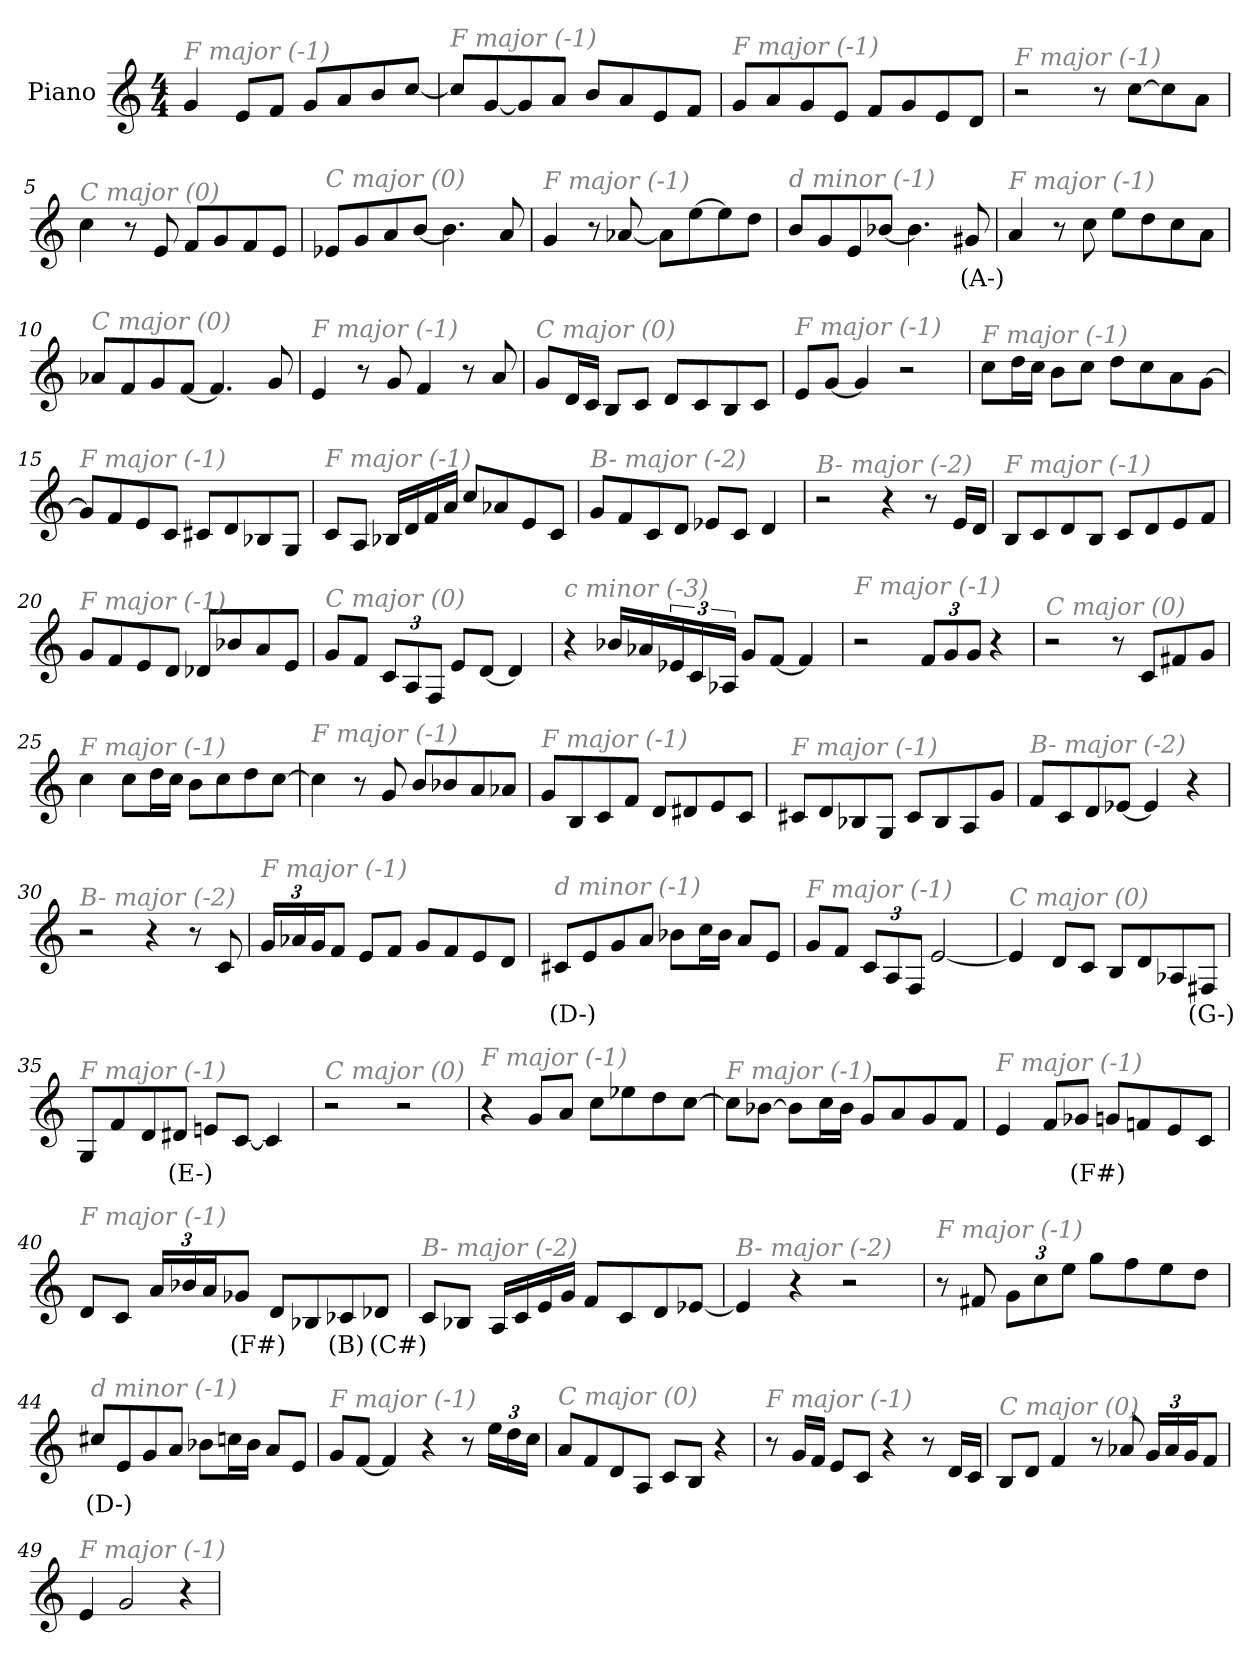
**kern	**text
*part1	*part1
*staff1	*staff1
*I"Piano	*
*I'Pno	*
*clefG2	*
*k[]	*
*M4/4	*
*MM200	*
=1	=1
!LO:TX:i:color=#808080:t=F major (-1)	!
4g/	.
8e/L	.
8f/J	.
8g/L	.
8a/	.
8b/	.
[8cc/J	.
=2	=2
!LO:TX:i:color=#808080:t=F major (-1)	!
8cc/L]	.
[8g/	.
8g/]	.
8a/J	.
8b/L	.
8a/	.
8e/	.
8f/J	.
=3	=3
!LO:TX:i:color=#808080:t=F major (-1)	!
8g/L	.
8a/	.
8g/	.
8e/J	.
8f/L	.
8g/	.
8e/	.
8d/J	.
=4	=4
!LO:TX:i:color=#808080:t=F major (-1)	!
2r	.
8r	.
[8cc\L	.
8cc\]	.
8a\J	.
!!LO:LB:g=z
=5	=5
!LO:TX:i:color=#808080:t=C major (0)	!
4cc\	.
8r	.
8e/	.
8f/L	.
8g/	.
8f/	.
8e/J	.
=6	=6
!LO:TX:i:color=#808080:t=C major (0)	!
8e-X/L	.
8g/	.
8a/	.
[8b/J	.
4.b\]	.
8a/	.
=7	=7
!LO:TX:i:color=#808080:t=F major (-1)	!
4g/	.
8r	.
[8a-X/	.
8a-\L]	.
[8ee\	.
8ee\]	.
8dd\J	.
=8	=8
!LO:TX:i:color=#808080:t=d minor (-1)	!
8b/L	.
8g/	.
8e/	.
[8b-X/J	.
4.b-\]	.
8g#Xi/	(A-)
=9	=9
!LO:TX:i:color=#808080:t=F major (-1)	!
4a/	.
8r	.
8cc\	.
8ee\L	.
8dd\	.
8cc\	.
8a\J	.
!!LO:LB:g=z
=10	=10
!LO:TX:i:color=#808080:t=C major (0)	!
8a-X/L	.
8f/	.
8g/	.
[8f/J	.
4.f/]	.
8g/	.
=11	=11
!LO:TX:i:color=#808080:t=F major (-1)	!
4e/	.
8r	.
8g/	.
4f/	.
8r	.
8a/	.
=12	=12
!LO:TX:i:color=#808080:t=C major (0)	!
8g/L	.
16d/L	.
16c/JJ	.
8B/L	.
8c/J	.
8d/L	.
8c/	.
8B/	.
8c/J	.
=13	=13
!LO:TX:i:color=#808080:t=F major (-1)	!
8e/L	.
[8g/J	.
4g/]	.
2r	.
!!LO:LB:g=z
=14	=14
!LO:TX:i:color=#808080:t=F major (-1)	!
8cc\L	.
16dd\L	.
16cc\JJ	.
8b\L	.
8cc\J	.
8dd\L	.
8cc\	.
8a\	.
[8g\J	.
=15	=15
!LO:TX:i:color=#808080:t=F major (-1)	!
8g/L]	.
8f/	.
8e/	.
8c/J	.
8c#X/L	.
8d/	.
8B-X/	.
8G/J	.
=16	=16
!LO:TX:i:color=#808080:t=F major (-1)	!
8c/L	.
8A/J	.
16B-X/LL	.
16d/	.
16f/	.
16a/JJ	.
8cc/L	.
8a-X/	.
8e/	.
8c/J	.
=17	=17
!LO:TX:i:color=#808080:t=B- major (-2)	!
8g/L	.
8f/	.
8c/	.
8d/J	.
8e-X/L	.
8c/J	.
4d/	.
!!LO:LB:g=z
=18	=18
!LO:TX:i:color=#808080:t=B- major (-2)	!
2r	.
4r	.
8r	.
16e/LL	.
16d/JJ	.
=19	=19
!LO:TX:i:color=#808080:t=F major (-1)	!
8B/L	.
8c/	.
8d/	.
8B/J	.
8c/L	.
8d/	.
8e/	.
8f/J	.
=20	=20
!LO:TX:i:color=#808080:t=F major (-1)	!
8g/L	.
8f/	.
8e/	.
8d/J	.
8d-X/L	.
8b-X/	.
8a/	.
8e/J	.
=21	=21
!LO:TX:i:color=#808080:t=C major (0)	!
8g/L	.
8f/J	.
*Xbrackettup	*
12c/L	.
12A/	.
12F/J	.
8e/L	.
[8d/J	.
4d/]	.
!!LO:LB:g=z
=22	=22
!LO:TX:i:color=#808080:t=c minor (-3)	!
4r	.
16b-X/LL	.
16a-X/	.
*brackettup	*
24e-X/	.
24c/	.
24A-X/JJ	.
8g/L	.
[8f/J	.
4f/]	.
=23	=23
!LO:TX:i:color=#808080:t=F major (-1)	!
2r	.
*Xbrackettup	*
12f/L	.
12g/	.
12g/J	.
4r	.
=24	=24
!LO:TX:i:color=#808080:t=C major (0)	!
2r	.
8r	.
8c/L	.
8f#X/	.
8g/J	.
=25	=25
!LO:TX:i:color=#808080:t=F major (-1)	!
4cc\	.
8cc\L	.
16dd\L	.
16cc\JJ	.
8b\L	.
8cc\	.
8dd\	.
[8cc\J	.
!!LO:LB:g=z
=26	=26
!LO:TX:i:color=#808080:t=F major (-1)	!
4cc\]	.
8r	.
8g/	.
8b/L	.
8b-X/	.
8a/	.
8a-X/J	.
=27	=27
!LO:TX:i:color=#808080:t=F major (-1)	!
8g/L	.
8B/	.
8c/	.
8f/J	.
8d/L	.
8d#X/	.
8e/	.
8c/J	.
=28	=28
!LO:TX:i:color=#808080:t=F major (-1)	!
8c#X/L	.
8d/	.
8B-X/	.
8G/J	.
8c#/L	.
8B-/	.
8A/	.
8g/J	.
=29	=29
!LO:TX:i:color=#808080:t=B- major (-2)	!
8f/L	.
8c/	.
8d/	.
[8e-X/J	.
4e-/]	.
4r	.
=30	=30
!LO:TX:i:color=#808080:t=B- major (-2)	!
2r	.
4r	.
8r	.
8c/	.
!!LO:LB:g=z
=31	=31
!LO:TX:i:color=#808080:t=F major (-1)	!
24g/LL	.
24a-X/	.
24g/J	.
8f/J	.
8e/L	.
8f/J	.
8g/L	.
8f/	.
8e/	.
8d/J	.
=32	=32
!LO:TX:i:color=#808080:t=d minor (-1)	!
8c#Xi/L	(D-)
8e/	.
8g/	.
8a/J	.
8b-X\L	.
16cc\L	.
16b-\JJ	.
8a/L	.
8e/J	.
=33	=33
!LO:TX:i:color=#808080:t=F major (-1)	!
8g/L	.
8f/J	.
12c/L	.
12A/	.
12F/J	.
[2e/	.
=34	=34
!LO:TX:i:color=#808080:t=C major (0)	!
4e/]	.
8d/L	.
8c/J	.
8B/L	.
8d/	.
8A-X/	.
8F#Xi/J	(G-)
!!LO:LB:g=z
=35	=35
!LO:TX:i:color=#808080:t=F major (-1)	!
8G/L	.
8f/	.
8d/	.
8d#Xi/J	(E-)
8en/L	.
[8c/J	.
4c/]	.
=36	=36
!LO:TX:i:color=#808080:t=C major (0)	!
2r	.
2r	.
=37	=37
!LO:TX:i:color=#808080:t=F major (-1)	!
4r	.
8g/L	.
8a/J	.
8cc\L	.
8ee-X\	.
8dd\	.
[8cc\J	.
=38	=38
!LO:TX:i:color=#808080:t=F major (-1)	!
8cc\L]	.
[8b-X\J	.
8b-\L]	.
16cc\L	.
16b-\JJ	.
8g/L	.
8a/	.
8g/	.
8f/J	.
!!LO:LB:g=z
=39	=39
!LO:TX:i:color=#808080:t=F major (-1)	!
4e/	.
8f/L	.
8g-Xi/J	(F#)
8g/L	.
8fn/	.
8e/	.
8c/J	.
=40	=40
!LO:TX:i:color=#808080:t=F major (-1)	!
8d/L	.
8c/J	.
24a/LL	.
24b-X/	.
24a/J	.
8g-Xi/J	(F#)
8d/L	.
8B-X/	.
8c-Xj/	(B)
8d-Xi/J	(C#)
=41	=41
!LO:TX:i:color=#808080:t=B- major (-2)	!
8c/L	.
8B-X/J	.
16A/LL	.
16c/	.
16e/	.
16g/JJ	.
8f/L	.
8c/	.
8d/	.
[8e-X/J	.
=42	=42
!LO:TX:i:color=#808080:t=B- major (-2)	!
4e-/]	.
4r	.
2r	.
!!LO:PB:g=z
=43	=43
!LO:TX:i:color=#808080:t=F major (-1)	!
8r	.
8f#X/	.
12g\L	.
12cc\	.
12ee\J	.
8gg\L	.
8ff\	.
8ee\	.
8dd\J	.
=44	=44
!LO:TX:i:color=#808080:t=d minor (-1)	!
8cc#Xi/L	(D-)
8e/	.
8g/	.
8a/J	.
8b-X\L	.
16cc\L	.
16b-\JJ	.
8a/L	.
8e/J	.
=45	=45
!LO:TX:i:color=#808080:t=F major (-1)	!
8g/L	.
[8f/J	.
4f/]	.
4r	.
8r	.
24ee\LL	.
24dd\	.
24cc\JJ	.
=46	=46
!LO:TX:i:color=#808080:t=C major (0)	!
8a/L	.
8f/	.
8d/	.
8A/J	.
8c/L	.
8B/J	.
4r	.
!!LO:LB:g=z
=47	=47
!LO:TX:i:color=#808080:t=F major (-1)	!
8r	.
16g/LL	.
16f/JJ	.
8e/L	.
8c/J	.
4r	.
8r	.
16d/LL	.
16c/JJ	.
=48	=48
!LO:TX:i:color=#808080:t=C major (0)	!
8B/L	.
8d/J	.
4f/	.
8r	.
8a-X/	.
24g/LL	.
24a-/	.
24g/J	.
8f/J	.
=49	=49
!LO:TX:i:color=#808080:t=F major (-1)	!
4e/	.
2g/	.
4r	.
=	=
*-	*-
